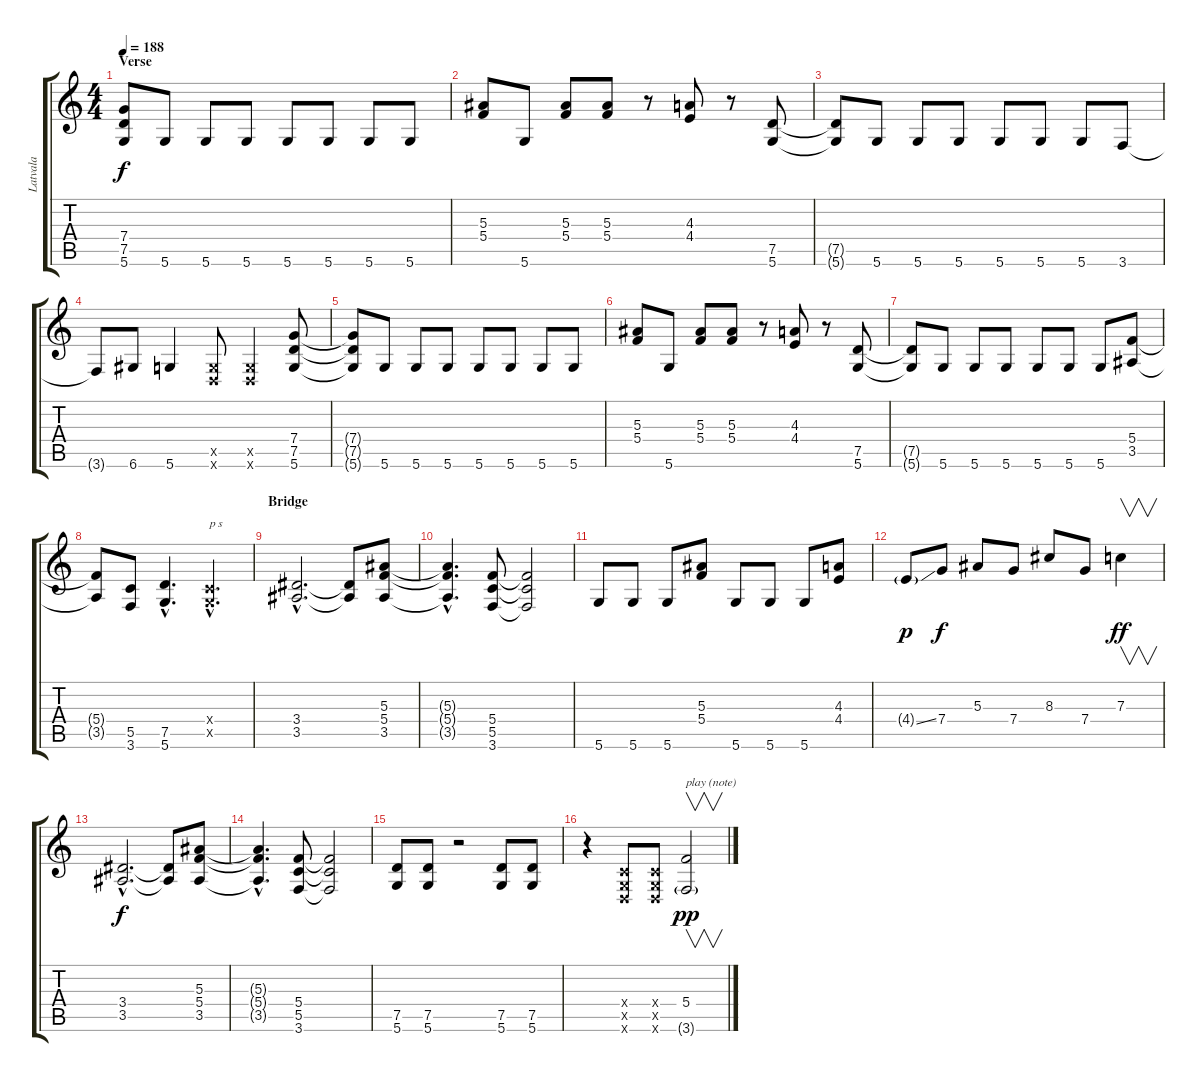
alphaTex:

\track ("Latvala" "Latvala") {instrument overdrivenguitar}
\staff {score tabs}
\tuning (D4 A3 F3 C3 G2 D2) {hide}
\ts (4 4)
\section ("" "Verse")
\tempo 188
\clef g2
\ks c
(7.4 7.5 5.6).8{dy f instrument overdrivenguitar} 5.6.8 5.6.8 5.6.8 5.6.8 5.6.8 5.6.8 5.6.8 |
(5.3 5.4).8 5.6.8 (5.3 5.4).8 (5.3 5.4).8 r.8 (4.3 4.4).8 r.8 (7.5 5.6).8 |
(7.5{t} 5.6{t}).8 5.6.8 5.6.8 5.6.8 5.6.8 5.6.8 5.6.8 3.6.8 |
3.6{t}.8 6.6.8 5.6.4 (0.5{x} 0.6{x}).8 (0.5{x} 0.6{x}).4 (7.4 7.5 5.6).8 |
(7.4{t} 7.5{t} 5.6{t}).8{instrument overdrivenguitar} 5.6.8 5.6.8 5.6.8 5.6.8 5.6.8 5.6.8 5.6.8 |
(5.3 5.4).8 5.6.8 (5.3 5.4).8 (5.3 5.4).8 r.8 (4.3 4.4).8 r.8 (7.5 5.6).8 |
(7.5{t} 5.6{t}).8 5.6.8 5.6.8 5.6.8 5.6.8 5.6.8 5.6.8 (5.4 3.5).8 |
(5.4{t} 3.5{t}).8 (5.5 3.6).8 (7.5{hac} 5.6{hac}).4{d} (0.4{hac x} 0.5{hac x}).4{d txt "p s"} |
\section ("" "Bridge")
(3.4{hac} 3.5{hac}).2{d} (3.4{t} 3.5{t}).8 (5.3 5.4 3.5).8 |
(5.3{hac t} 5.4{hac t} 3.5{hac t}).4{d} (5.4 5.5 3.6).8 (5.4{t} 5.5{t} 3.6{t}).2 |
5.6.8 5.6.8 5.6.8 (5.3 5.4).8 5.6.8 5.6.8 5.6.8 (4.3 4.4).8 |
4.4{ss g}.8{dy p} 7.4.8{dy f} 5.3.8 7.4.8 8.3.8 7.4.8 7.3.4{v dy ff instrument guitarharmonics} |
(3.4{hac} 3.5{hac}).2{d dy f instrument overdrivenguitar} (3.4{t} 3.5{t}).8 (5.3 5.4 3.5).8 |
(5.3{hac t} 5.4{hac t} 3.5{hac t}).4{d} (5.4 5.5 3.6).8 (5.4{t} 5.5{t} 3.6{t}).2 |
(7.5 5.6).8 (7.5 5.6).8 r.2 (7.5 5.6).8 (7.5 5.6).8 |
r.4 (0.4{x} 0.5{x} 0.6{x}).8 (0.4{x} 0.5{x} 0.6{x}).8 (5.4 3.6{g}).2{v txt "play (note)" dy pp instrument guitarharmonics}
